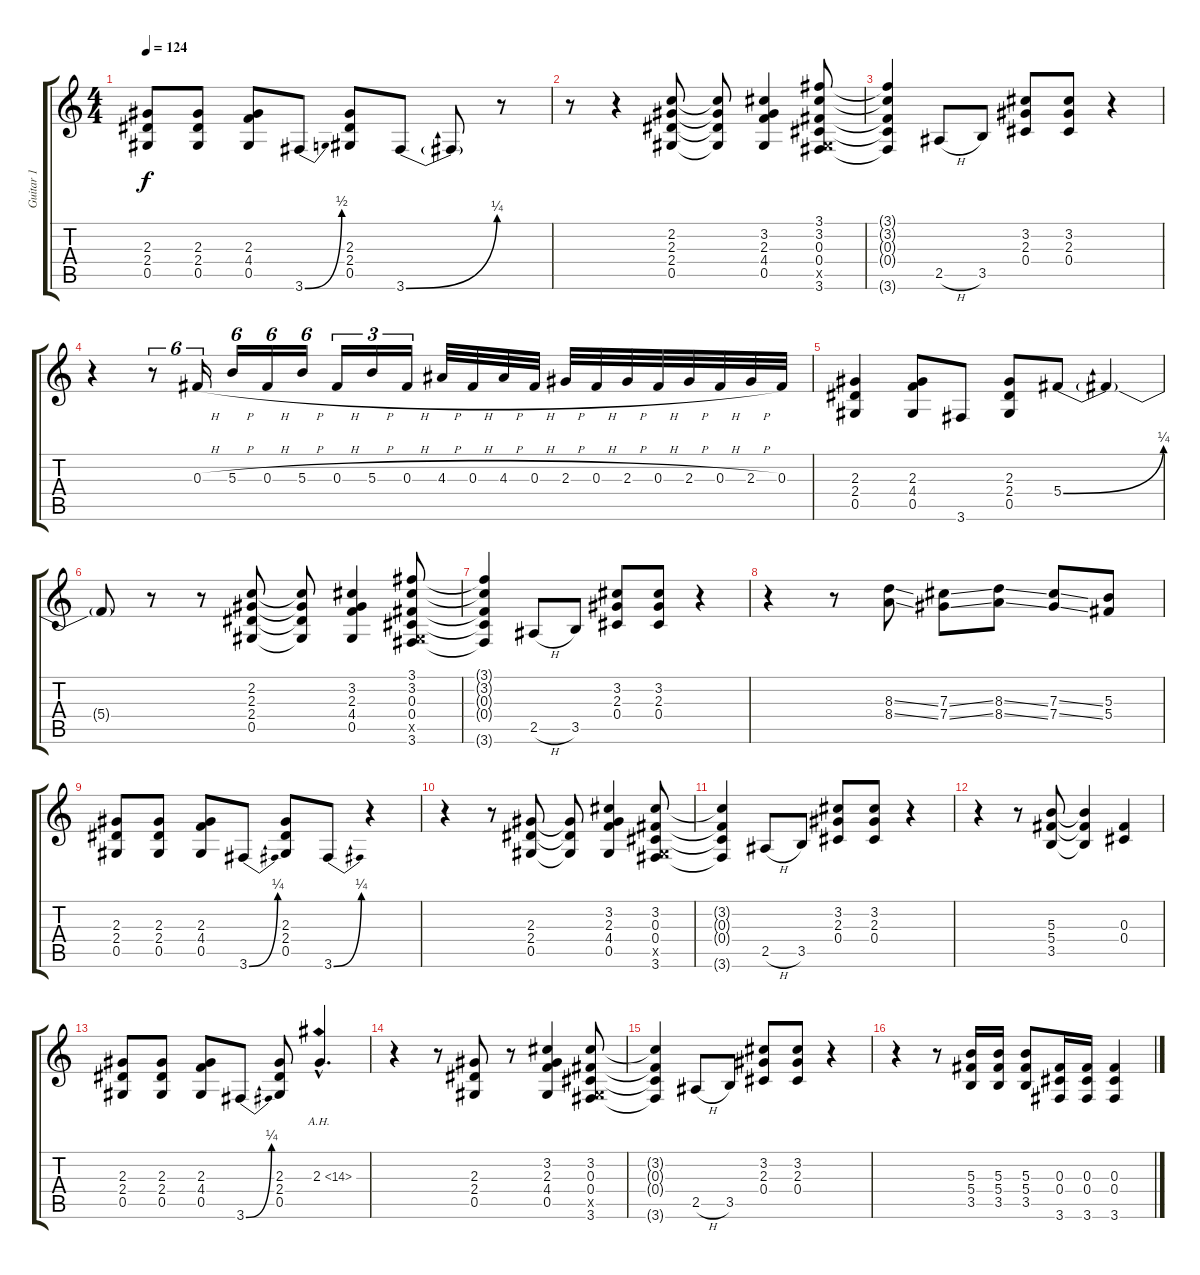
\track ("Guitar 1" "Guitar 1") {instrument overdrivenguitar}
\staff {score tabs}
\tuning (Eb4 Bb3 Gb3 Db3 Ab2 Eb2) {hide}
\ts (4 4)
\tempo 124
\clef g2
\ks c
(2.3 2.4 0.5).8{dy f} (2.3 2.4 0.5).8 (2.3 4.4 0.5).8 3.6{be (bend 0 0 60 2)}.8 (2.3 2.4 0.5).8 3.6{be (bend 0 0 60 1)}.8 3.6{t}.8 r.8 |
r.8 r.4 (2.2 2.3 2.4 0.5).8 (2.2{t} 2.3{t} 2.4{t} 0.5{t}).8 (3.2 2.3 4.4 0.5).4 (3.1 3.2 0.3 0.4 0.5{x} 3.6).8 |
(3.1{t} 3.2{t} 0.3{t} 0.4{t} 3.6{t}).4 2.5{h}.8 3.5.8 (3.2 2.3 0.4).8 (3.2 2.3 0.4).8 r.4 |
r.4 r.8{tu (6 4)} 0.3{h}.16{tu (6 4)} 5.3{h}.16{tu (6 4)} 0.3{h}.16{tu (6 4)} 5.3{h}.16{tu (6 4)} 0.3{h}.16{tu (3 2)} 5.3{h}.16{tu (3 2)} 0.3{h}.16{tu (3 2)} 4.3{h}.32 0.3{h}.32 4.3{h}.32 0.3{h}.32 2.3{h}.32 0.3{h}.32 2.3{h}.32 0.3{h}.32 2.3{h}.32 0.3{h}.32 2.3{h}.32 0.3.32 |
(2.3 2.4 0.5).4 (2.3 4.4 0.5).8 3.6.8 (2.3 2.4 0.5).8 5.4{be (bend 0 0 60 1)}.8 5.4{t}.4 |
5.4{t}.8 r.8 r.8 (2.2 2.3 2.4 0.5).8 (2.2{t} 2.3{t} 2.4{t} 0.5{t}).8 (3.2 2.3 4.4 0.5).4 (3.1 3.2 0.3 0.4 0.5{x} 3.6).8 |
(3.1{t} 3.2{t} 0.3{t} 0.4{t} 3.6{t}).4 2.5{h}.8 3.5.8 (3.2 2.3 0.4).8 (3.2 2.3 0.4).8 r.4 |
r.4 r.8 (8.3{ss} 8.4{ss}).8 (7.3{ss} 7.4{ss}).8 (8.3{ss} 8.4{ss}).8 (7.3{ss} 7.4{ss}).8 (5.3 5.4).8 |
(2.3 2.4 0.5).8 (2.3 2.4 0.5).8 (2.3 4.4 0.5).8 3.6{be (bend 0 0 60 1)}.8 (2.3 2.4 0.5).8 3.6{be (bend 0 0 60 1)}.8 r.4 |
r.4 r.8 (2.3 2.4 0.5).8 (2.3{t} 2.4{t} 0.5{t}).8 (3.2 2.3 4.4 0.5).4 (3.2 0.3 0.4 0.5{x} 3.6).8 |
(3.2{t} 0.3{t} 0.4{t} 3.6{t}).4 2.5{h}.8 3.5.8 (3.2 2.3 0.4).8 (3.2 2.3 0.4).8 r.4 |
r.4 r.8 (5.3 5.4 3.5).8 (5.3{t} 5.4{t} 3.5{t}).4 (0.3 0.4).4 |
(2.3 2.4 0.5).8 (2.3 2.4 0.5).8 (2.3 4.4 0.5).8 3.6{be (bend 0 0 60 1)}.8 (2.3 2.4 0.5).8 2.3{ah 12 hac}.4{d} |
r.4 r.8 (2.3 2.4 0.5).8 r.8 (3.2 2.3 4.4 0.5).4 (3.2 0.3 0.4 0.5{x} 3.6).8 |
(3.2{t} 0.3{t} 0.4{t} 3.6{t}).4 2.5{h}.8 3.5.8 (3.2 2.3 0.4).8 (3.2 2.3 0.4).8 r.4 |
r.4 r.8 (5.3 5.4 3.5).16 (5.3 5.4 3.5).16 (5.3 5.4 3.5).8 (0.3 0.4 3.6).16 (0.3 0.4 3.6).16 (0.3 0.4 3.6).4
